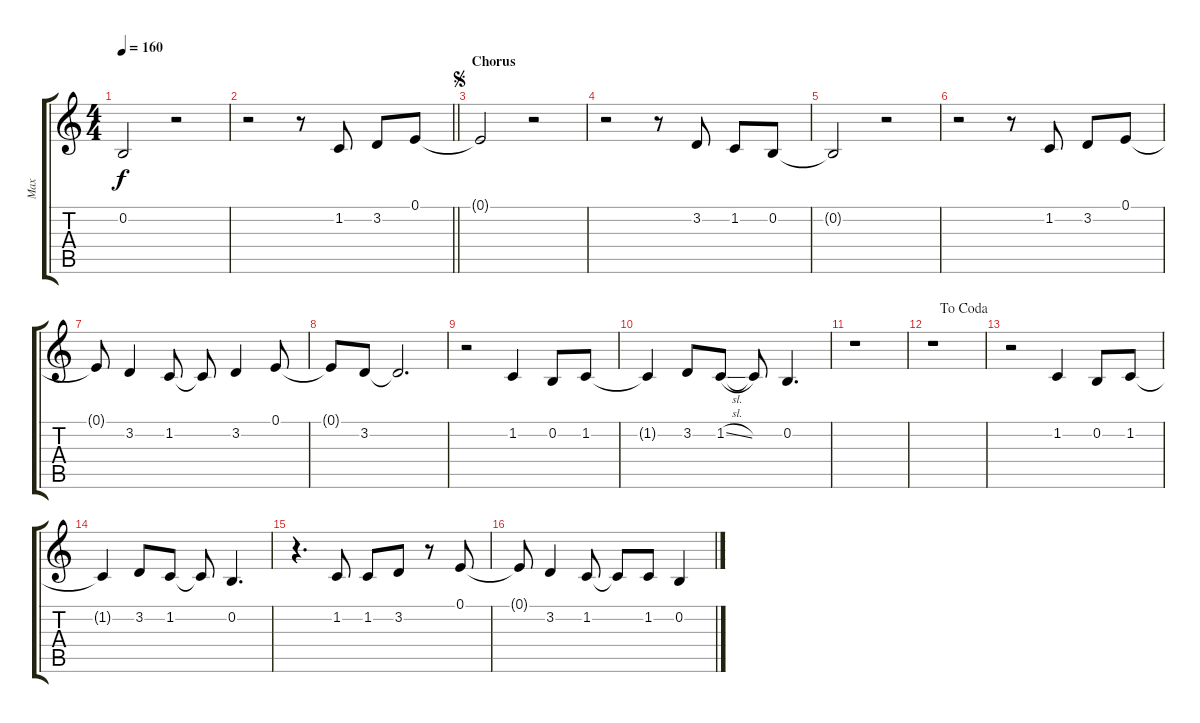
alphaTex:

\track ("Max" "Max") {instrument choiraahs}
\staff {score tabs}
\tuning (E4 B3 G3 D3 A2 E2) {hide}
\ts (4 4)
\tempo 160
\clef g2
\ks c
0.2{t}.2{dy f} r.2 |
\barLineRight lightlight
r.2 r.8 1.2.8 3.2.8 0.1.8 |
\section ("" "Chorus")
\jump segno
0.1{t}.2 r.2 |
r.2 r.8 3.2.8 1.2.8 0.2.8 |
0.2{t}.2 r.2 |
r.2 r.8 1.2.8 3.2.8 0.1.8 |
0.1{t}.8 3.2.4 1.2.8 1.2{t}.8 3.2.4 0.1.8 |
0.1{t}.8 3.2.8 3.2{t}.2{d} |
r.2 1.2.4 0.2.8 1.2.8 |
1.2{t}.4 3.2.8 1.2{sl}.8 1.2{t}.8 0.2.4{d} |
r.1 |
\jump dacoda
r.1 |
r.2 1.2.4 0.2.8 1.2.8 |
1.2{t}.4 3.2.8 1.2.8 1.2{t}.8 0.2.4{d} |
r.4{d} 1.2.8 1.2.8 3.2.8 r.8 0.1.8 |
0.1{t}.8 3.2.4 1.2.8 1.2{t}.8 1.2.8 0.2.4
